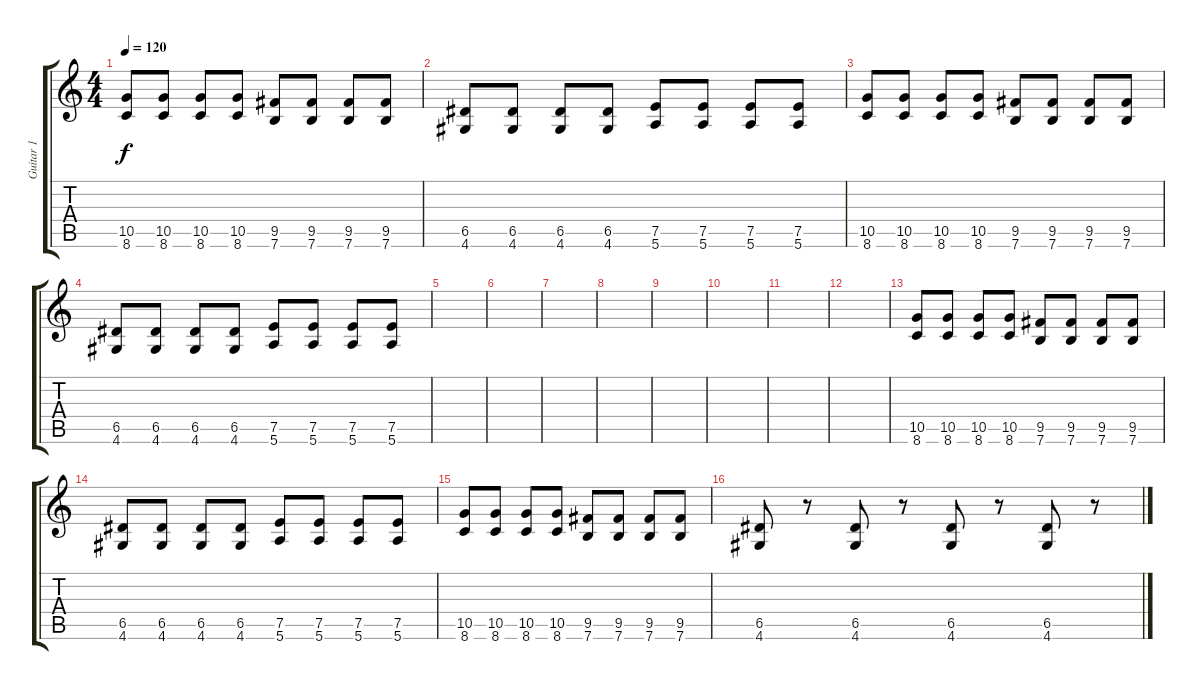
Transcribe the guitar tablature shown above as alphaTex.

\track ("Guitar 1" "Guitar 1") {instrument distortionguitar}
\staff {score tabs}
\tuning (E4 B3 G3 D3 A2 E2) {hide}
\ts (4 4)
\tempo 120
\clef g2
\ks c
(10.5 8.6).8{dy f volume 11} (10.5 8.6).8 (10.5 8.6).8 (10.5 8.6).8 (9.5 7.6).8 (9.5 7.6).8 (9.5 7.6).8 (9.5 7.6).8 |
(6.5 4.6).8 (6.5 4.6).8 (6.5 4.6).8 (6.5 4.6).8 (7.5 5.6).8 (7.5 5.6).8 (7.5 5.6).8 (7.5 5.6).8 |
(10.5 8.6).8 (10.5 8.6).8 (10.5 8.6).8 (10.5 8.6).8 (9.5 7.6).8 (9.5 7.6).8 (9.5 7.6).8 (9.5 7.6).8 |
(6.5 4.6).8 (6.5 4.6).8 (6.5 4.6).8 (6.5 4.6).8 (7.5 5.6).8 (7.5 5.6).8 (7.5 5.6).8 (7.5 5.6).8 |
|
|
|
|
|
|
|
|
(10.5 8.6).8{volume 11} (10.5 8.6).8 (10.5 8.6).8 (10.5 8.6).8 (9.5 7.6).8 (9.5 7.6).8 (9.5 7.6).8 (9.5 7.6).8 |
(6.5 4.6).8 (6.5 4.6).8 (6.5 4.6).8 (6.5 4.6).8 (7.5 5.6).8 (7.5 5.6).8 (7.5 5.6).8 (7.5 5.6).8 |
(10.5 8.6).8 (10.5 8.6).8 (10.5 8.6).8 (10.5 8.6).8 (9.5 7.6).8 (9.5 7.6).8 (9.5 7.6).8 (9.5 7.6).8 |
(6.5 4.6).8 r.8 (6.5 4.6).8 r.8 (6.5 4.6).8 r.8 (6.5 4.6).8 r.8
